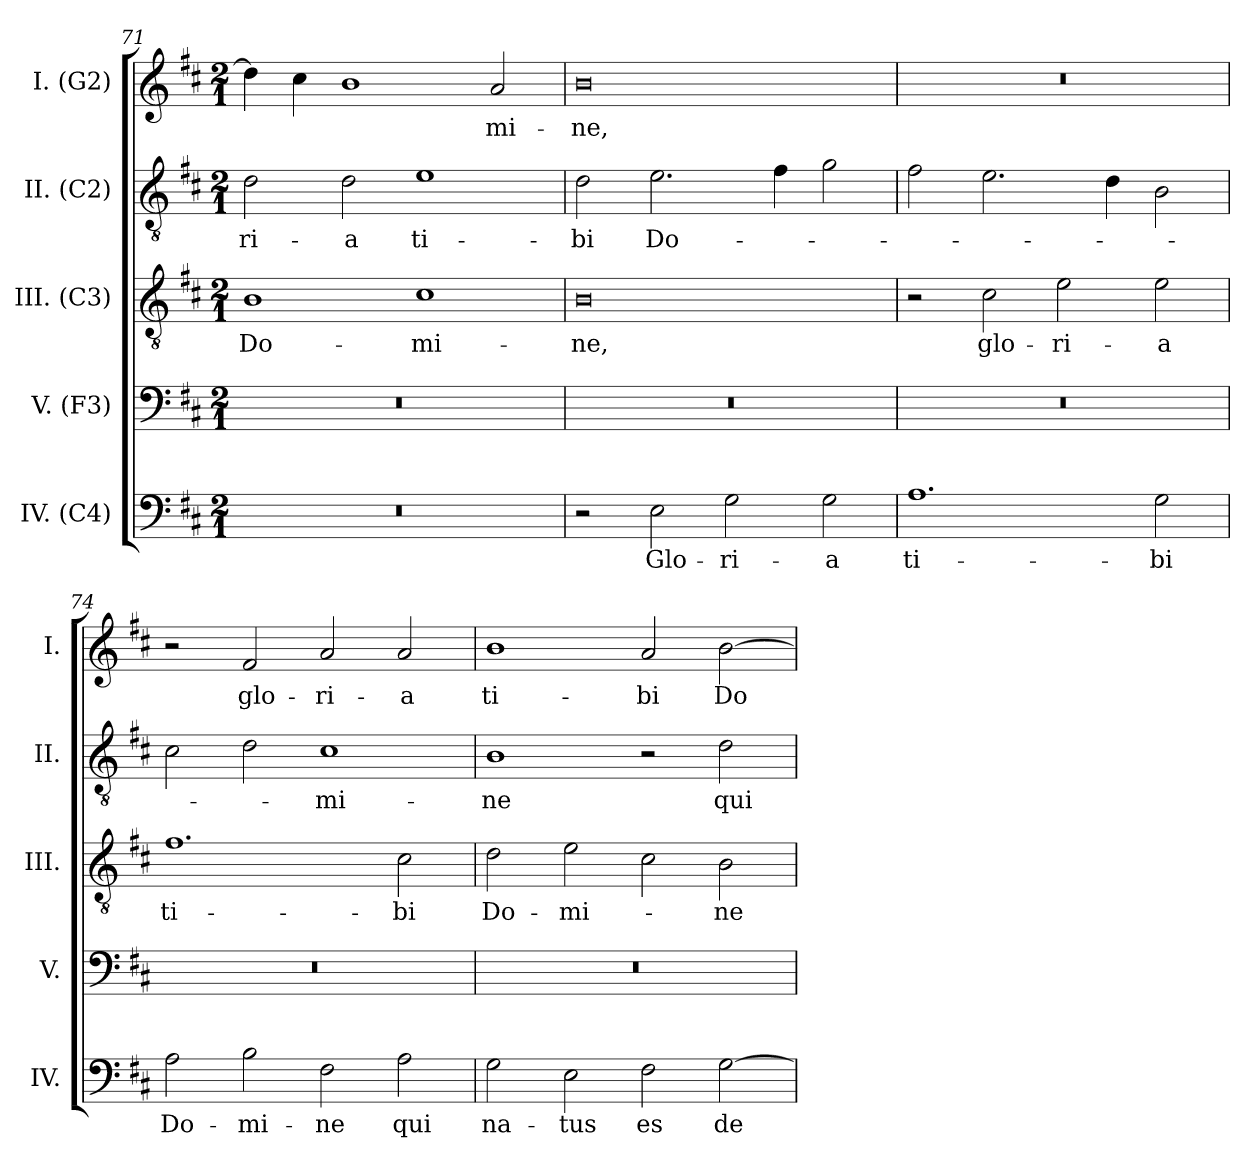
**kern	**text	**kern	**kern	**text	**kern	**text	**kern	**text
*part5	*part5	*part4	*part3	*part3	*part2	*part2	*part1	*part1
*staff5	*staff5	*staff4	*staff3	*staff3	*staff2	*staff2	*staff1	*staff1
*I"IV. (C4)	*	*I"V. (F3)	*I"III. (C3)	*	*I"II. (C2)	*	*I"I. (G2)	*
*I'IV.	*	*I'V.	*I'III.	*	*I'II.	*	*I'I.	*
*clefF4	*	*clefF4	*clefGv2	*	*clefGv2	*	*clefG2	*
*	*	*	*ITrd7c12	*	*	*	*	*
*k[f#c#]	*	*k[f#c#]	*k[f#c#]	*	*k[f#c#]	*	*k[f#c#]	*
*D:	*	*D:	*D:	*	*D:	*	*D:	*
*M2/1	*	*M2/1	*M2/1	*	*M2/1	*	*M2/1	*
=71	=71	=71	=71	=71	=71	=71	=71	=71
!LO:N:vis=1	!	!LO:N:vis=1	!	!	!	!	!	!
!	!	!	!	!LO:LY:b:color=#000000	!	!	!	!
!	!	!	!	!	!	!LO:LY:b:color=#000000	!	!
0r	.	0r	1BBi	Do-	2di\	-ri-	4ddi\]	.
.	.	.	.	.	.	.	4cc#i\	.
!	!	!	!	!	!	!LO:LY:b:color=#000000	!	!
.	.	.	.	.	2di\	-a	1bi	.
!	!	!	!	!LO:LY:b:color=#000000	!	!	!	!
!	!	!	!	!	!	!LO:LY:b:color=#000000	!	!
.	.	.	1C#i	-mi-	1ei	ti-	.	.
!	!	!	!	!	!	!	!	!LO:LY:b:color=#000000
.	.	.	.	.	.	.	2ai/	-mi-
=72	=72	=72	=72	=72	=72	=72	=72	=72
!	!	!LO:N:vis=1	!	!	!	!	!	!
!	!	!	!	!LO:LY:b:color=#000000	!	!	!	!
!	!	!	!	!	!	!LO:LY:b:color=#000000	!	!
!	!	!	!	!	!	!	!	!LO:LY:b:color=#000000
2r	.	0r	0BBi	-ne,	2di\	-bi	0bi	-ne,
!	!LO:LY:b:color=#000000	!	!	!	!	!	!	!
!	!	!	!	!	!	!LO:LY:b:color=#000000	!	!
2Ei\	Glo-	.	.	.	2.ei\	Do-	.	.
!	!LO:LY:b:color=#000000	!	!	!	!	!	!	!
2Gi\	-ri-	.	.	.	.	.	.	.
.	.	.	.	.	4f#i\	.	.	.
!	!LO:LY:b:color=#000000	!	!	!	!	!	!	!
2Gi\	-a	.	.	.	2gi\	.	.	.
=73	=73	=73	=73	=73	=73	=73	=73	=73
!	!LO:LY:b:color=#000000	!LO:N:vis=1	!	!	!	!	!LO:N:vis=1	!
1.Ai	ti-	0r	2r	.	2f#i\	.	0r	.
!	!	!	!	!LO:LY:b:color=#000000	!	!	!	!
.	.	.	2C#i\	glo-	2.ei\	.	.	.
!	!	!	!	!LO:LY:b:color=#000000	!	!	!	!
.	.	.	2Ei\	-ri-	.	.	.	.
.	.	.	.	.	4di\	.	.	.
!	!LO:LY:b:color=#000000	!	!	!	!	!	!	!
!	!	!	!	!LO:LY:b:color=#000000	!	!	!	!
2Gi\	-bi	.	2Ei\	-a	2Bi\	.	.	.
=74	=74	=74	=74	=74	=74	=74	=74	=74
!	!LO:LY:b:color=#000000	!LO:N:vis=1	!	!	!	!	!	!
!	!	!	!	!LO:LY:b:color=#000000	!	!	!	!
2Ai\	Do-	0r	1.F#i	ti-	2c#i\	.	2r	.
!	!LO:LY:b:color=#000000	!	!	!	!	!	!	!
!	!	!	!	!	!	!	!	!LO:LY:b:color=#000000
2Bi\	-mi-	.	.	.	2di\	.	2f#i/	glo-
!	!LO:LY:b:color=#000000	!	!	!	!	!	!	!
!	!	!	!	!	!	!LO:LY:b:color=#000000	!	!
!	!	!	!	!	!	!	!	!LO:LY:b:color=#000000
2F#i\	-ne	.	.	.	1c#i	-mi-	2ai/	-ri-
!	!LO:LY:b:color=#000000	!	!	!	!	!	!	!
!	!	!	!	!LO:LY:b:color=#000000	!	!	!	!
!	!	!	!	!	!	!	!	!LO:LY:b:color=#000000
2Ai\	qui	.	2C#i\	-bi	.	.	2ai/	-a
!!LO:LB:g=z
=75	=75	=75	=75	=75	=75	=75	=75	=75
!	!LO:LY:b:color=#000000	!LO:N:vis=1	!	!	!	!	!	!
!	!	!	!	!LO:LY:b:color=#000000	!	!	!	!
!	!	!	!	!	!	!LO:LY:b:color=#000000	!	!
!	!	!	!	!	!	!	!	!LO:LY:b:color=#000000
2Gi\	na-	0r	2Di\	Do-	1Bi	-ne	1bi	ti-
!	!LO:LY:b:color=#000000	!	!	!	!	!	!	!
!	!	!	!	!LO:LY:b:color=#000000	!	!	!	!
2Ei\	-tus	.	2Ei\	-mi-	.	.	.	.
!	!LO:LY:b:color=#000000	!	!	!	!	!	!	!
!	!	!	!	!	!	!	!	!LO:LY:b:color=#000000
2F#i\	es	.	2C#i\	.	2r	.	2ai/	-bi
!	!LO:LY:b:color=#000000	!	!	!	!	!	!	!
!	!	!	!	!LO:LY:b:color=#000000	!	!	!	!
!	!	!	!	!	!	!LO:LY:b:color=#000000	!	!
!	!	!	!	!	!	!	!	!LO:LY:b:color=#000000
[2Gi\	de	.	2BBi\	-ne	2di\	qui	[2bi\	Do-
=	=	=	=	=	=	=	=	=
*-	*-	*-	*-	*-	*-	*-	*-	*-
